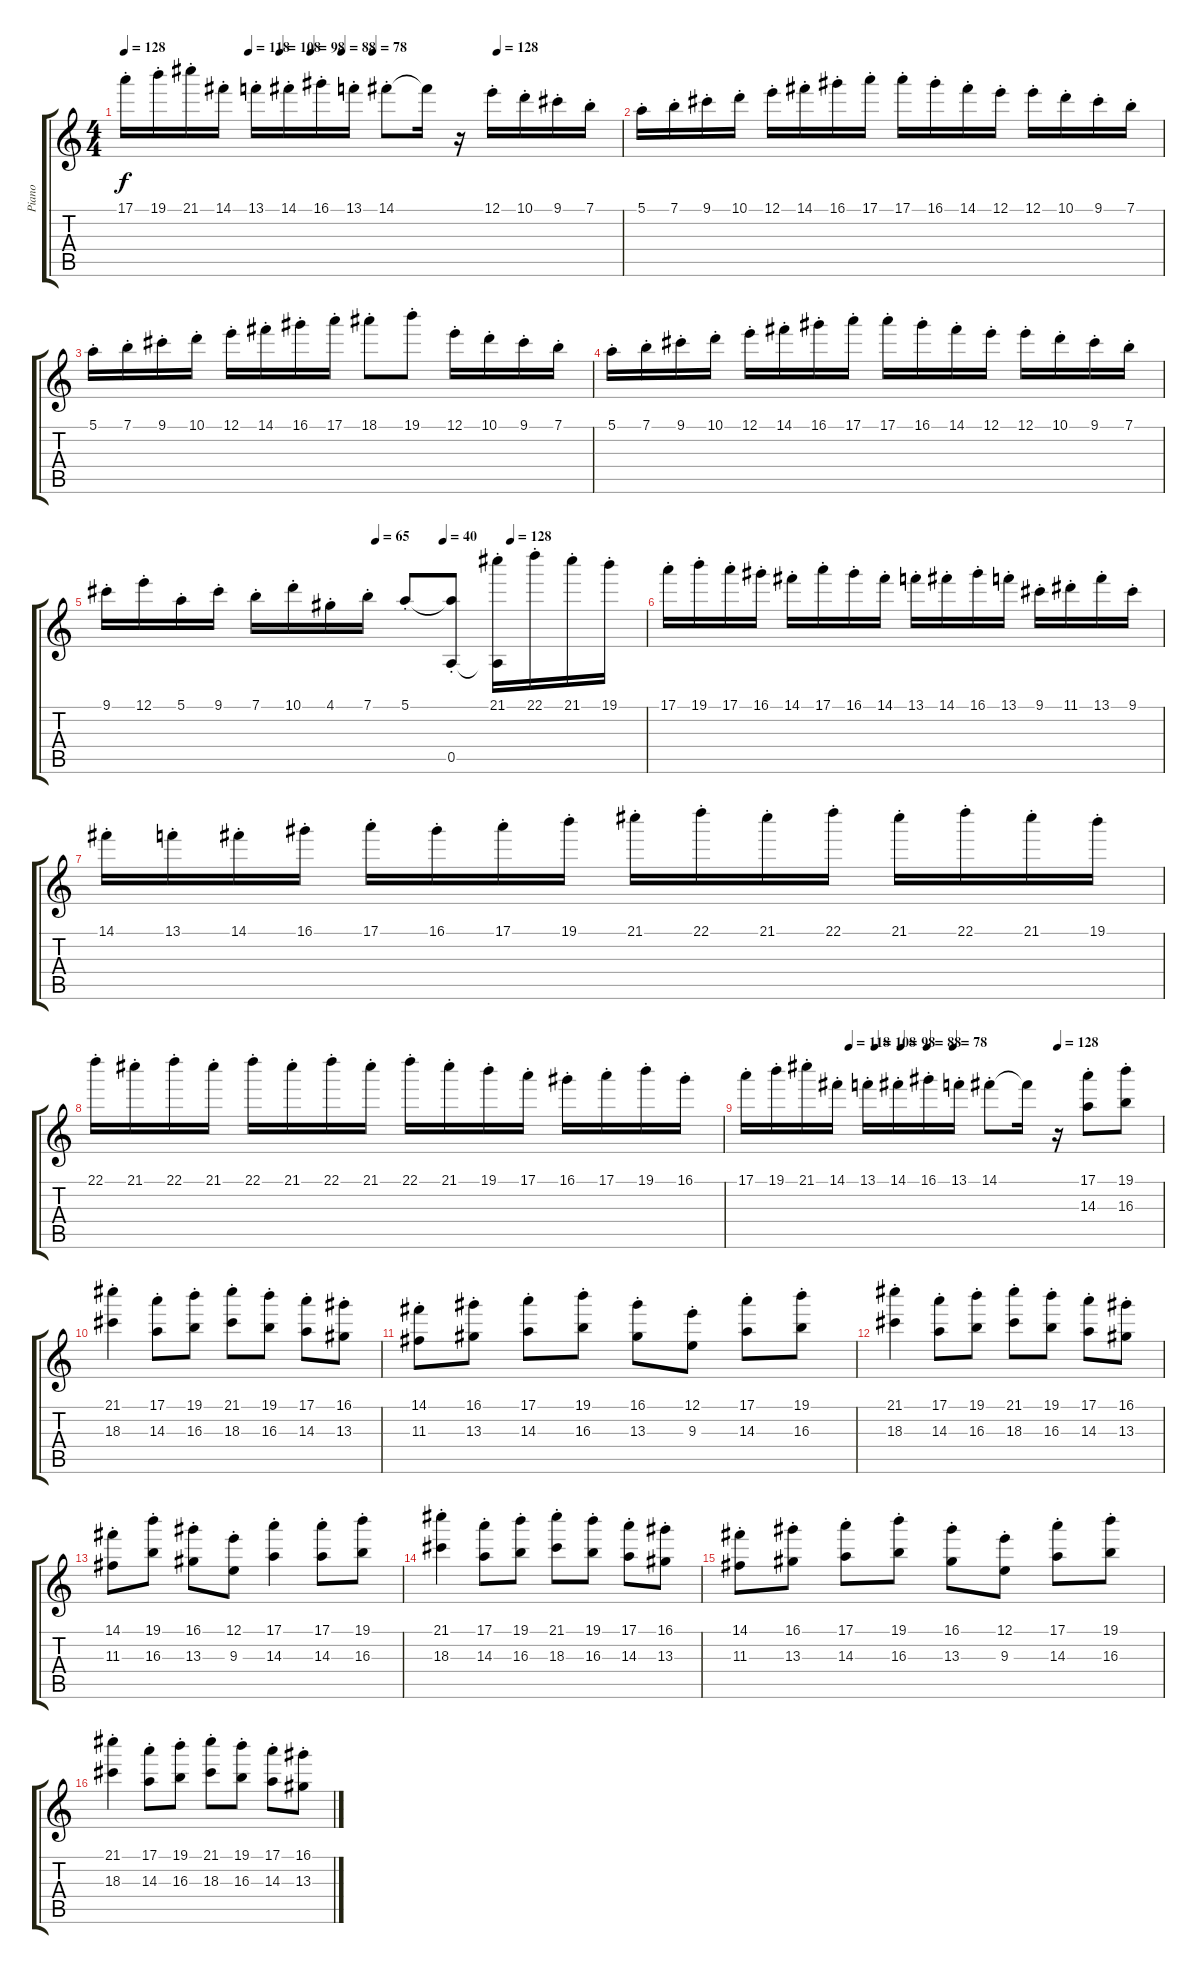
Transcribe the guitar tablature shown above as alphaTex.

\track ("Piano" "Piano") {instrument acousticguitarsteel}
\staff {score tabs}
\tuning (E4 B3 G3 D3 A2 E2) {hide}
\ts (4 4)
\tempo 128
\tempo (118 0.25)
\tempo (108 0.3125)
\tempo (98 0.375)
\tempo (88 0.4375)
\tempo (78 0.5)
\tempo (128 0.75)
\clef g2
\ks c
17.1{st}.16{dy f} 19.1{st}.16 21.1{st}.16 14.1{st}.16 13.1{st}.16 14.1{st}.16 16.1{st}.16 13.1{st}.16 14.1{st}.8 14.1{t}.16 r.16 12.1{st}.16 10.1{st}.16 9.1{st}.16 7.1{st}.16 |
5.1{st}.16 7.1{st}.16 9.1{st}.16 10.1{st}.16 12.1{st}.16 14.1{st}.16 16.1{st}.16 17.1{st}.16 17.1{st}.16 16.1{st}.16 14.1{st}.16 12.1{st}.16 12.1{st}.16 10.1{st}.16 9.1{st}.16 7.1{st}.16 |
5.1{st}.16 7.1{st}.16 9.1{st}.16 10.1{st}.16 12.1{st}.16 14.1{st}.16 16.1{st}.16 17.1{st}.16 18.1{st}.8 19.1{st}.8 12.1{st}.16 10.1{st}.16 9.1{st}.16 7.1{st}.16 |
5.1{st}.16 7.1{st}.16 9.1{st}.16 10.1{st}.16 12.1{st}.16 14.1{st}.16 16.1{st}.16 17.1{st}.16 17.1{st}.16 16.1{st}.16 14.1{st}.16 12.1{st}.16 12.1{st}.16 10.1{st}.16 9.1{st}.16 7.1{st}.16 |
\tempo (65 0.5)
\tempo (40 0.625)
\tempo (128 0.75)
9.1{st}.16 12.1{st}.16 5.1{st}.16 9.1{st}.16 7.1{st}.16 10.1{st}.16 4.1{st}.16 7.1{st}.16 5.1{st}.8 (5.1{t} 0.5{st}).8 (21.1{st} 0.5{t}).16 22.1{st}.16 21.1{st}.16 19.1{st}.16 |
17.1{st}.16 19.1{st}.16 17.1{st}.16 16.1{st}.16 14.1{st}.16 17.1{st}.16 16.1{st}.16 14.1{st}.16 13.1{st}.16 14.1{st}.16 16.1{st}.16 13.1{st}.16 9.1{st}.16 11.1{st}.16 13.1{st}.16 9.1{st}.16 |
14.1{st}.16 13.1{st}.16 14.1{st}.16 16.1{st}.16 17.1{st}.16 16.1{st}.16 17.1{st}.16 19.1{st}.16 21.1{st}.16 22.1{st}.16 21.1{st}.16 22.1{st}.16 21.1{st}.16 22.1{st}.16 21.1{st}.16 19.1{st}.16 |
22.1{st}.16 21.1{st}.16 22.1{st}.16 21.1{st}.16 22.1{st}.16 21.1{st}.16 22.1{st}.16 21.1{st}.16 22.1{st}.16 21.1{st}.16 19.1{st}.16 17.1{st}.16 16.1{st}.16 17.1{st}.16 19.1{st}.16 16.1{st}.16 |
\tempo (118 0.25)
\tempo (108 0.3125)
\tempo (98 0.375)
\tempo (88 0.4375)
\tempo (78 0.5)
\tempo (128 0.75)
17.1{st}.16 19.1{st}.16 21.1{st}.16 14.1{st}.16 13.1{st}.16 14.1{st}.16 16.1{st}.16 13.1{st}.16 14.1{st}.8 14.1{t}.16 r.16 (17.1{st} 14.3{st}).8 (19.1{st} 16.3{st}).8 |
(21.1{st} 18.3{st}).4 (17.1{st} 14.3{st}).8 (19.1{st} 16.3{st}).8 (21.1{st} 18.3{st}).8 (19.1{st} 16.3{st}).8 (17.1{st} 14.3{st}).8 (16.1{st} 13.3{st}).8 |
(14.1{st} 11.3{st}).8 (16.1{st} 13.3{st}).8 (17.1{st} 14.3{st}).8 (19.1{st} 16.3{st}).8 (16.1{st} 13.3{st}).8 (12.1{st} 9.3{st}).8 (17.1{st} 14.3{st}).8 (19.1{st} 16.3{st}).8 |
(21.1{st} 18.3{st}).4 (17.1{st} 14.3{st}).8 (19.1{st} 16.3{st}).8 (21.1{st} 18.3{st}).8 (19.1{st} 16.3{st}).8 (17.1{st} 14.3{st}).8 (16.1{st} 13.3{st}).8 |
(14.1{st} 11.3{st}).8 (19.1{st} 16.3{st}).8 (16.1{st} 13.3{st}).8 (12.1{st} 9.3{st}).8 (17.1{st} 14.3{st}).4 (17.1{st} 14.3{st}).8 (19.1{st} 16.3{st}).8 |
(21.1{st} 18.3{st}).4 (17.1{st} 14.3{st}).8 (19.1{st} 16.3{st}).8 (21.1{st} 18.3{st}).8 (19.1{st} 16.3{st}).8 (17.1{st} 14.3{st}).8 (16.1{st} 13.3{st}).8 |
(14.1{st} 11.3{st}).8 (16.1{st} 13.3{st}).8 (17.1{st} 14.3{st}).8 (19.1{st} 16.3{st}).8 (16.1{st} 13.3{st}).8 (12.1{st} 9.3{st}).8 (17.1{st} 14.3{st}).8 (19.1{st} 16.3{st}).8 |
(21.1{st} 18.3{st}).4 (17.1{st} 14.3{st}).8 (19.1{st} 16.3{st}).8 (21.1{st} 18.3{st}).8 (19.1{st} 16.3{st}).8 (17.1{st} 14.3{st}).8 (16.1{st} 13.3{st}).8
